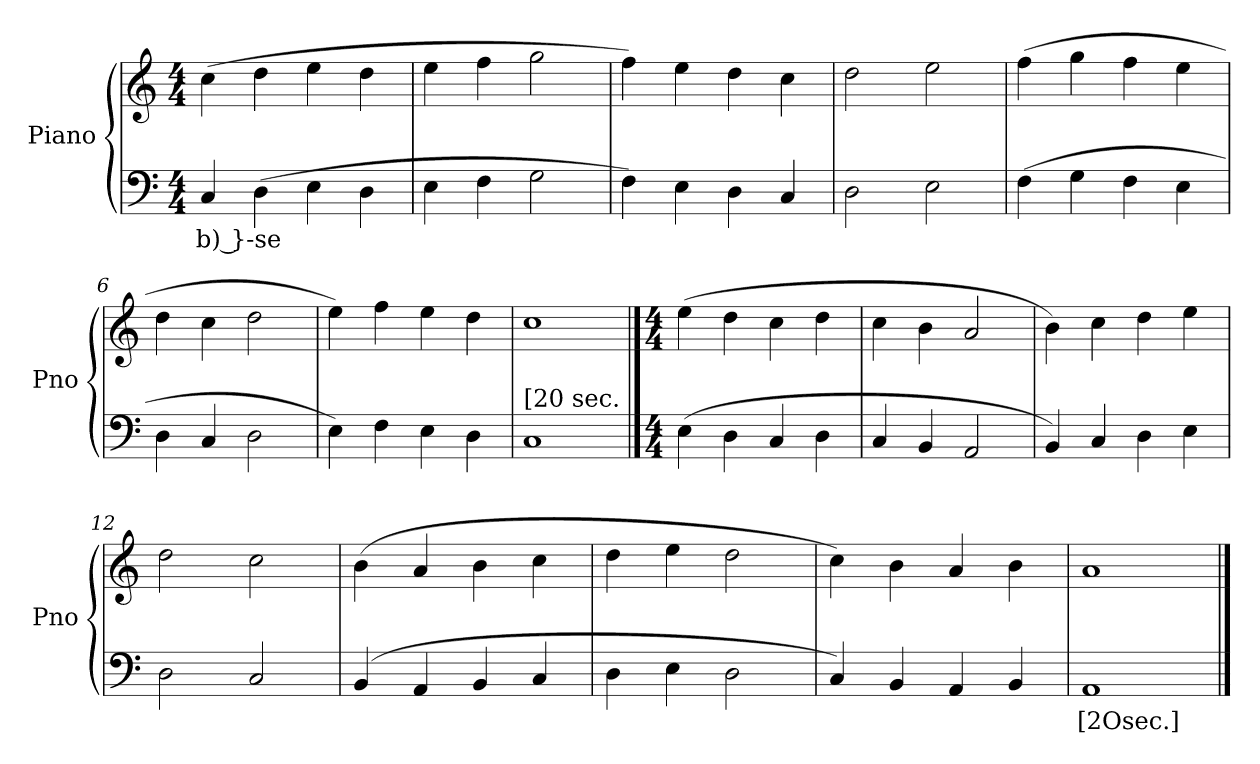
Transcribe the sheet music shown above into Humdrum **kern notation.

**kern	**text	**kern
*part2	*part2	*part1
*staff2	*staff2	*staff1
*I"Piano	*	*I"Piano
*I'Pno	*	*I'Pno
*clefF4	*	*clefG2
*k[]	*	*k[]
*M4/4	*	*M4/4
*MM96	*	*MM96
=1	=1	=1
!	!LO:LY:b	!
4C/	b) }-se	(4cc\
(4D\	.	4dd\
4E\	.	4ee\
4D\	.	4dd\
=2	=2	=2
4E\	.	4ee\
4F\	.	4ff\
2G\	.	2gg\
=3	=3	=3
4F\)	.	4ff\)
4E\	.	4ee\
4D\	.	4dd\
4C/	.	4cc\
=4	=4	=4
2D\	.	2dd\
2E\	.	2ee\
=5	=5	=5
(4F\	.	(4ff\
4G\	.	4gg\
4F\	.	4ff\
4E\	.	4ee\
=6	=6	=6
4D\	.	4dd\
4C/	.	4cc\
2D\	.	2dd\
=7	=7	=7
4E\)	.	4ee\)
4F\	.	4ff\
4E\	.	4ee\
4D\	.	4dd\
=8	=8	=8
!LO:TX:a:t=[20 sec.	!	!
1C	.	1cc
!!LO:LB:g=z
==9	==9	==9
*M4/4	*	*M4/4
(4E\	.	(4ee\
4D\	.	4dd\
4C/	.	4cc\
4D\	.	4dd\
=10	=10	=10
4C/	.	4cc\
4BB/	.	4b\
2AA/	.	2a/
=11	=11	=11
4BB/)	.	4b\)
4C/	.	4cc\
4D\	.	4dd\
4E\	.	4ee\
=12	=12	=12
2D\	.	2dd\
2C/	.	2cc\
=13	=13	=13
(4BB/	.	(4b\
4AA/	.	4a/
4BB/	.	4b\
4C/	.	4cc\
=14	=14	=14
4D\	.	4dd\
4E\	.	4ee\
2D\	.	2dd\
=15	=15	=15
4C/)	.	4cc\)
4BB/	.	4b\
4AA/	.	4a/
4BB/	.	4b\
=16	=16	=16
!	!LO:LY:b	!
1AA	[2Osec.]	1a
==	==	==
*-	*-	*-
